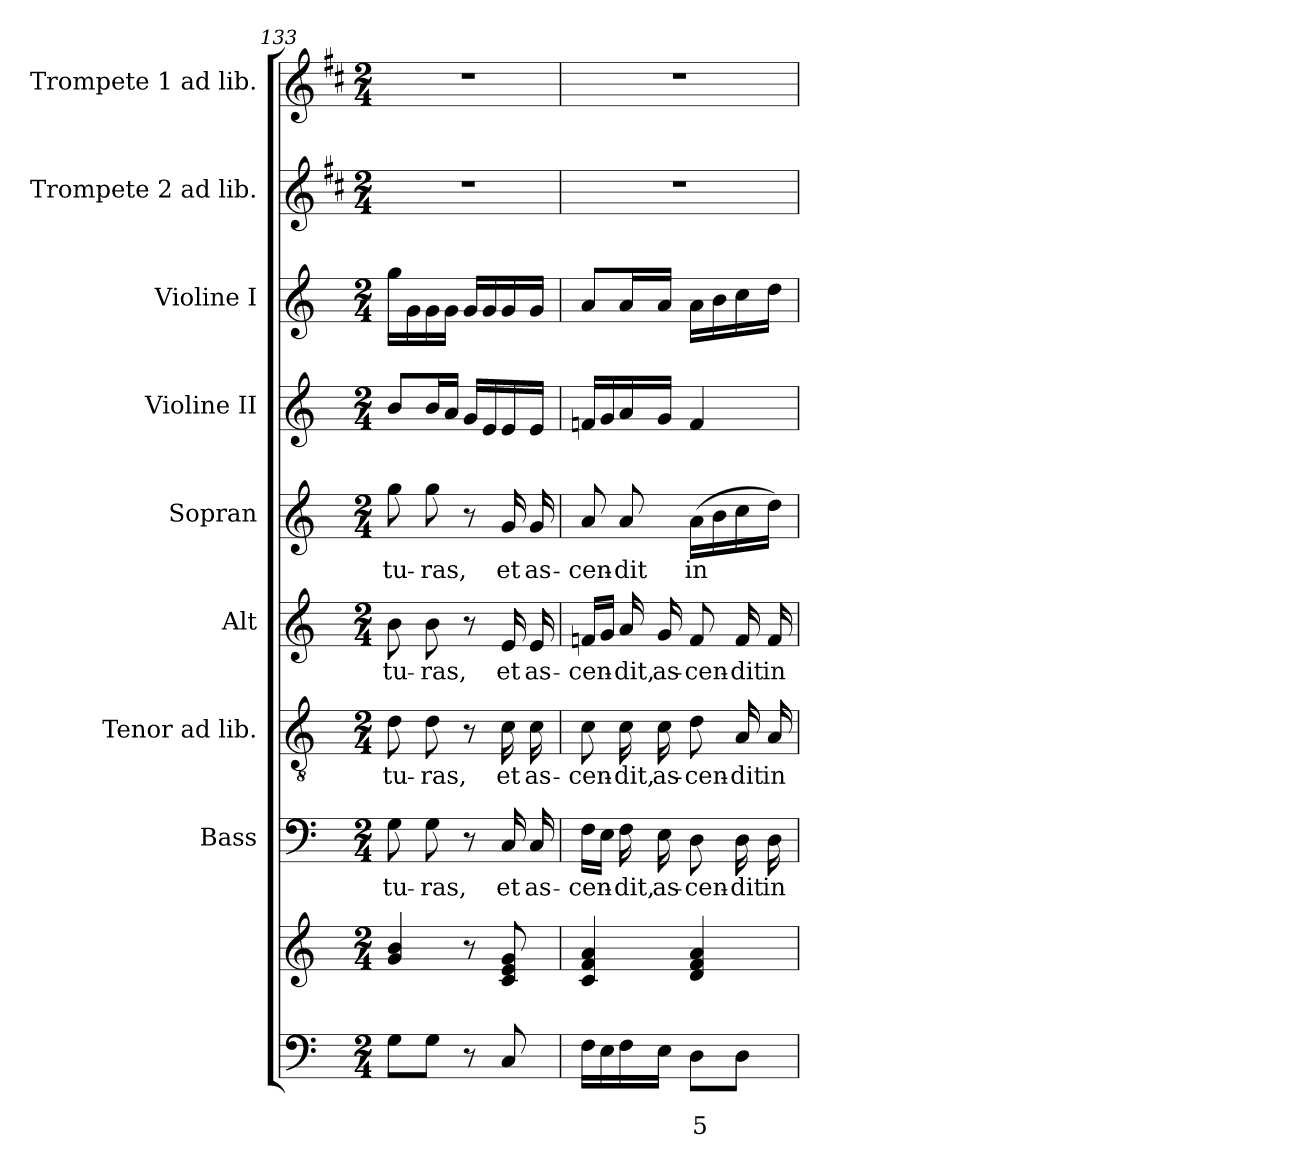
**kern	**text	**text	**kern	**kern	**text	**kern	**text	**kern	**text	**kern	**text	**kern	**kern	**kern	**kern
*part9	*part9	*part9	*part9	*part8	*part8	*part7	*part7	*part6	*part6	*part5	*part5	*part4	*part3	*part2	*part1
*staff10	*staff10	*staff10	*staff9	*staff8	*staff8	*staff7	*staff7	*staff6	*staff6	*staff5	*staff5	*staff4	*staff3	*staff2	*staff1
*	*	*	*	*I"Bass	*	*I"Tenor ad lib.	*	*I"Alt	*	*I"Sopran	*	*I"Violine II	*I"Violine I	*I"Trompete 2 ad lib.	*I"Trompete 1 ad lib.
*	*	*	*	*I'B.	*	*I'T.	*	*I'A.	*	*I'S.	*	*I'Vl. II	*I'Vl. I	*I'Trp. 2	*I'Trp. 1
*clefF4	*	*	*clefG2	*clefF4	*	*clefGv2	*	*clefG2	*	*clefG2	*	*clefG2	*clefG2	*clefG2	*clefG2
*	*	*	*	*	*	*	*	*	*	*	*	*	*	*ITrd1c2	*ITrd1c2
*k[]	*	*	*k[]	*k[]	*	*k[]	*	*k[]	*	*k[]	*	*k[]	*k[]	*k[]	*k[]
*C:	*	*	*C:	*C:	*	*C:	*	*C:	*	*C:	*	*C:	*C:	*C:	*C:
*M2/4	*	*	*M2/4	*M2/4	*	*M2/4	*	*M2/4	*	*M2/4	*	*M2/4	*M2/4	*M2/4	*M2/4
=133	=133	=133	=133	=133	=133	=133	=133	=133	=133	=133	=133	=133	=133	=133	=133
!	!	!	!	!	!LO:LY:b	!	!LO:LY:b	!	!LO:LY:b	!	!LO:LY:b	!	!	!	!
8G\L	.	.	4g/ 4b/	8G\	-tu-	8d\	-tu-	8b\	-tu-	8gg\	-tu-	8b/L	16gg\LL	2r	2r
.	.	.	.	.	.	.	.	.	.	.	.	.	16g\	.	.
!	!	!	!	!	!LO:LY:b	!	!LO:LY:b	!	!LO:LY:b	!	!LO:LY:b	!	!	!	!
8G\J	.	.	.	8G\	-ras,	8d\	-ras,	8b\	-ras,	8gg\	-ras,	16b/L	16g\	.	.
.	.	.	.	.	.	.	.	.	.	.	.	16a/JJ	16g\JJ	.	.
8r	.	.	8r	8r	.	8r	.	8r	.	8r	.	16g/LL	16g/LL	.	.
.	.	.	.	.	.	.	.	.	.	.	.	16e/	16g/	.	.
!	!	!	!	!	!LO:LY:b	!	!LO:LY:b	!	!LO:LY:b	!	!LO:LY:b	!	!	!	!
8C/	.	.	8c/ 8e/ 8g/	16C/	et	16c\	et	16e/	et	16g/	et	16e/	16g/	.	.
!	!	!	!	!	!LO:LY:b	!	!LO:LY:b	!	!LO:LY:b	!	!LO:LY:b	!	!	!	!
.	.	.	.	16C/	as-	16c\	as-	16e/	as-	16g/	as-	16e/JJ	16g/JJ	.	.
=134	=134	=134	=134	=134	=134	=134	=134	=134	=134	=134	=134	=134	=134	=134	=134
!	!	!	!	!	!LO:LY:b	!	!LO:LY:b	!	!LO:LY:b	!	!LO:LY:b	!	!	!	!
16F\LL	.	.	4c/ 4f/ 4a/	16F\LL	-cen-	8c\	-cen-	16fn/LL	-cen-	8a/	-cen-	16fn/LL	8a/L	2r	2r
16E\	.	.	.	16E\JJ	.	.	.	16g/JJ	.	.	.	16g/	.	.	.
!	!	!	!	!	!LO:LY:b	!	!LO:LY:b	!	!LO:LY:b	!	!LO:LY:b	!	!	!	!
16F\	.	.	.	16F\	-dit,	16c\	-dit,	16a/	-dit,	8a/	-dit	16a/	16a/L	.	.
!	!	!	!	!	!LO:LY:b	!	!LO:LY:b	!	!LO:LY:b	!	!	!	!	!	!
16E\JJ	.	.	.	16E\	as-	16c\	as-	16g/	as-	.	.	16g/JJ	16a/JJ	.	.
!	!	!LO:LY:b	!	!	!LO:LY:b	!	!LO:LY:b	!	!LO:LY:b	!	!LO:LY:b	!	!	!	!
8D\L	.	5	4d/ 4f/ 4a/	8D\	-cen-	8d\	-cen-	8f/	-cen-	(>16a\LL	in	4f/	16a\LL	.	.
.	.	.	.	.	.	.	.	.	.	16b\	.	.	16b\	.	.
!	!	!	!	!	!LO:LY:b	!	!LO:LY:b	!	!LO:LY:b	!	!	!	!	!	!
8D\J	.	.	.	16D\	-dit	16A/	-dit	16f/	-dit	16cc\	.	.	16cc\	.	.
!	!	!	!	!	!LO:LY:b	!	!LO:LY:b	!	!LO:LY:b	!	!	!	!	!	!
.	.	.	.	16D\	in	16A/	in	16f/	in	16dd\JJ)	.	.	16dd\JJ	.	.
=	=	=	=	=	=	=	=	=	=	=	=	=	=	=	=
*-	*-	*-	*-	*-	*-	*-	*-	*-	*-	*-	*-	*-	*-	*-	*-
